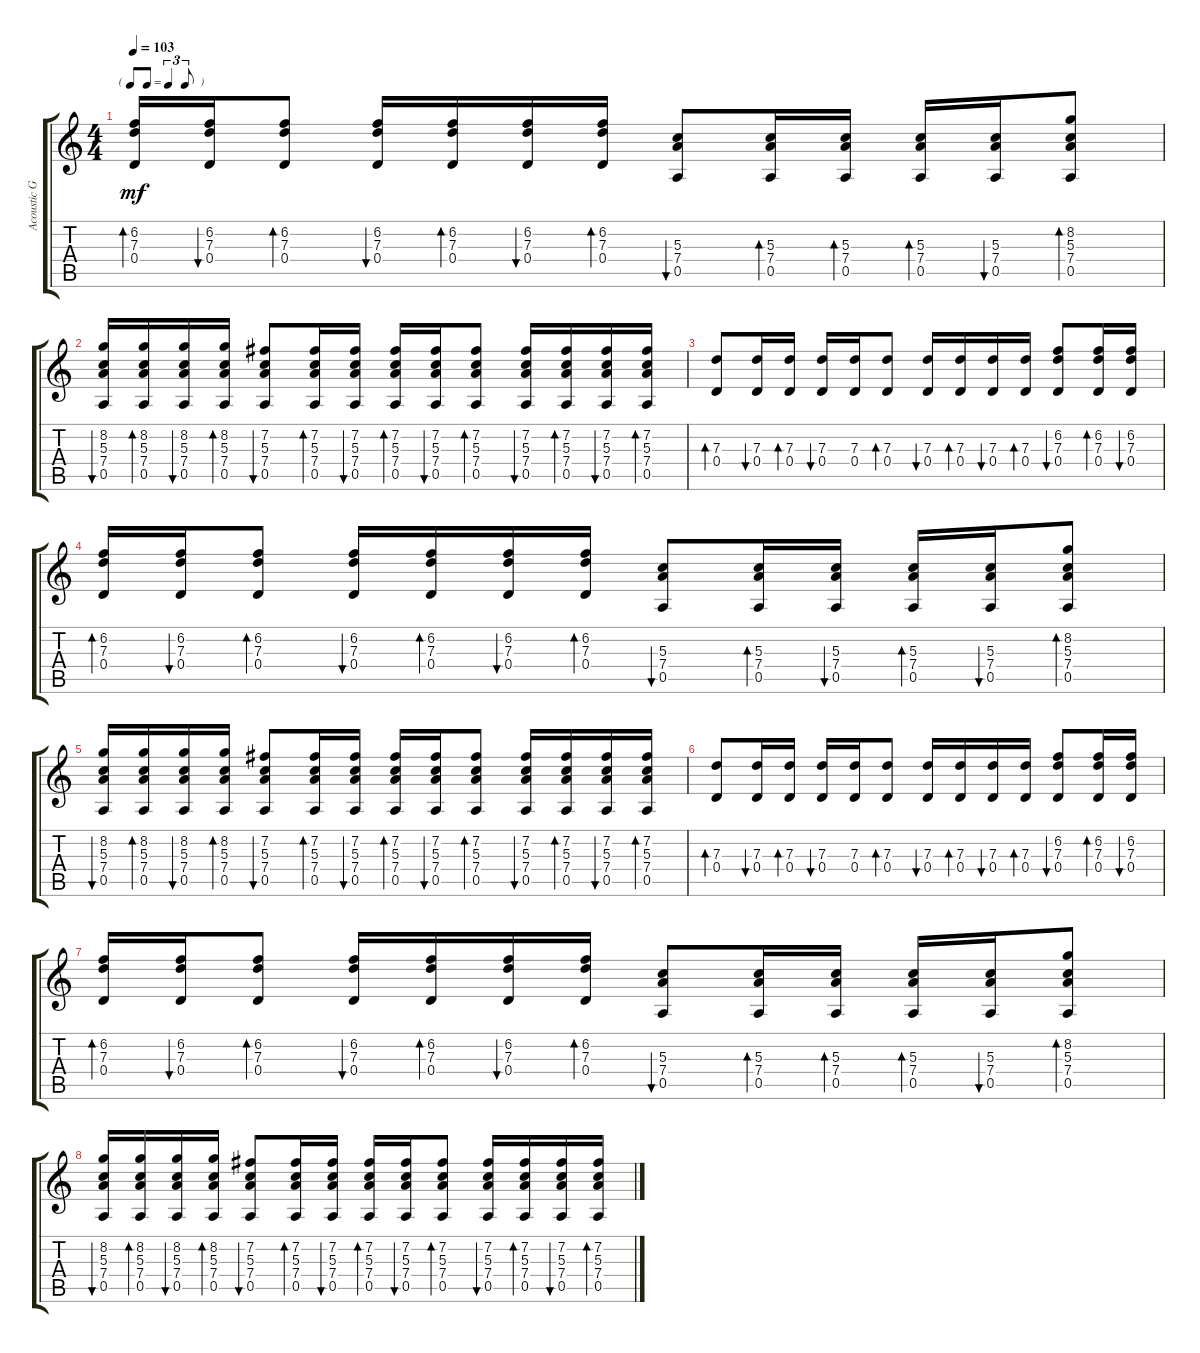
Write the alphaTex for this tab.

\track ("Acoustic Guitar" "Acoustic G") {instrument acousticguitarsteel}
\staff {score tabs}
\tuning (E4 B3 G3 D3 A2 E2) {hide}
\ts (4 4)
\tf triplet8th
\tempo 103
\clef g2
\ks c
(6.2 7.3 0.4).16{bd 120 dy mf} (6.2 7.3 0.4).16{bu 120} (6.2 7.3 0.4).8{bd 120} (6.2 7.3 0.4).16{bu 120} (6.2 7.3 0.4).16{bd 120} (6.2 7.3 0.4).16{bu 120} (6.2 7.3 0.4).16{bd 120} (5.3 7.4 0.5).8{bu 60} (5.3 7.4 0.5).16{bd 60} (5.3 7.4 0.5).16{bd 60} (5.3 7.4 0.5).16{bd 60} (5.3 7.4 0.5).16{bu 60} (8.2 5.3 7.4 0.5).8{bd 60} |
(8.2 5.3 7.4 0.5).16{bu 60} (8.2 5.3 7.4 0.5).16{bd 60} (8.2 5.3 7.4 0.5).16{bu 60} (8.2 5.3 7.4 0.5).16{bd 60} (7.2 5.3 7.4 0.5).8{bu 60} (7.2 5.3 7.4 0.5).16{bd 60} (7.2 5.3 7.4 0.5).16{bu 60} (7.2 5.3 7.4 0.5).16{bd 60} (7.2 5.3 7.4 0.5).16{bu 60} (7.2 5.3 7.4 0.5).8{bd 60} (7.2 5.3 7.4 0.5).16{bu 60} (7.2 5.3 7.4 0.5).16{bd 60} (7.2 5.3 7.4 0.5).16{bu 60} (7.2 5.3 7.4 0.5).16{bd 60} |
(7.3 0.4).8{bd 120} (7.3 0.4).16{bu 120} (7.3 0.4).16{bd 120} (7.3 0.4).16{bu 120} (7.3 0.4).16 (7.3 0.4).8{bd 120} (7.3 0.4).16{bu 120} (7.3 0.4).16{bd 120} (7.3 0.4).16{bu 120} (7.3 0.4).16{bd 120} (6.2 7.3 0.4).8{bu 120} (6.2 7.3 0.4).16{bd 120} (6.2 7.3 0.4).16{bu 120} |
(6.2 7.3 0.4).16{bd 120} (6.2 7.3 0.4).16{bu 120} (6.2 7.3 0.4).8{bd 120} (6.2 7.3 0.4).16{bu 120} (6.2 7.3 0.4).16{bd 120} (6.2 7.3 0.4).16{bu 120} (6.2 7.3 0.4).16{bd 120} (5.3 7.4 0.5).8{bu 120} (5.3 7.4 0.5).16{bd 120} (5.3 7.4 0.5).16{bu 120} (5.3 7.4 0.5).16{bd 120} (5.3 7.4 0.5).16{bu 120} (8.2 5.3 7.4 0.5).8{bd 120} |
(8.2 5.3 7.4 0.5).16{bu 120} (8.2 5.3 7.4 0.5).16{bd 120} (8.2 5.3 7.4 0.5).16{bu 120} (8.2 5.3 7.4 0.5).16{bd 120} (7.2 5.3 7.4 0.5).8{bu 120} (7.2 5.3 7.4 0.5).16{bd 120} (7.2 5.3 7.4 0.5).16{bu 120} (7.2 5.3 7.4 0.5).16{bd 120} (7.2 5.3 7.4 0.5).16{bu 120} (7.2 5.3 7.4 0.5).8{bd 120} (7.2 5.3 7.4 0.5).16{bu 120} (7.2 5.3 7.4 0.5).16{bd 120} (7.2 5.3 7.4 0.5).16{bu 120} (7.2 5.3 7.4 0.5).16{bd 120} |
(7.3 0.4).8{bd 60} (7.3 0.4).16{bu 120} (7.3 0.4).16{bd 120} (7.3 0.4).16{bu 120} (7.3 0.4).16 (7.3 0.4).8{bd 120} (7.3 0.4).16{bu 120} (7.3 0.4).16{bd 120} (7.3 0.4).16{bu 120} (7.3 0.4).16{bd 120} (6.2 7.3 0.4).8{bu 120} (6.2 7.3 0.4).16{bd 120} (6.2 7.3 0.4).16{bu 120} |
(6.2 7.3 0.4).16{bd 120} (6.2 7.3 0.4).16{bu 120} (6.2 7.3 0.4).8{bd 120} (6.2 7.3 0.4).16{bu 120} (6.2 7.3 0.4).16{bd 120} (6.2 7.3 0.4).16{bu 120} (6.2 7.3 0.4).16{bd 120} (5.3 7.4 0.5).8{bu 60} (5.3 7.4 0.5).16{bd 60} (5.3 7.4 0.5).16{bd 60} (5.3 7.4 0.5).16{bd 60} (5.3 7.4 0.5).16{bu 60} (8.2 5.3 7.4 0.5).8{bd 60} |
(8.2 5.3 7.4 0.5).16{bu 60} (8.2 5.3 7.4 0.5).16{bd 60} (8.2 5.3 7.4 0.5).16{bu 60} (8.2 5.3 7.4 0.5).16{bd 60} (7.2 5.3 7.4 0.5).8{bu 60} (7.2 5.3 7.4 0.5).16{bd 60} (7.2 5.3 7.4 0.5).16{bu 60} (7.2 5.3 7.4 0.5).16{bd 60} (7.2 5.3 7.4 0.5).16{bu 60} (7.2 5.3 7.4 0.5).8{bd 60} (7.2 5.3 7.4 0.5).16{bu 60} (7.2 5.3 7.4 0.5).16{bd 60} (7.2 5.3 7.4 0.5).16{bu 60} (7.2 5.3 7.4 0.5).16{bd 60}
